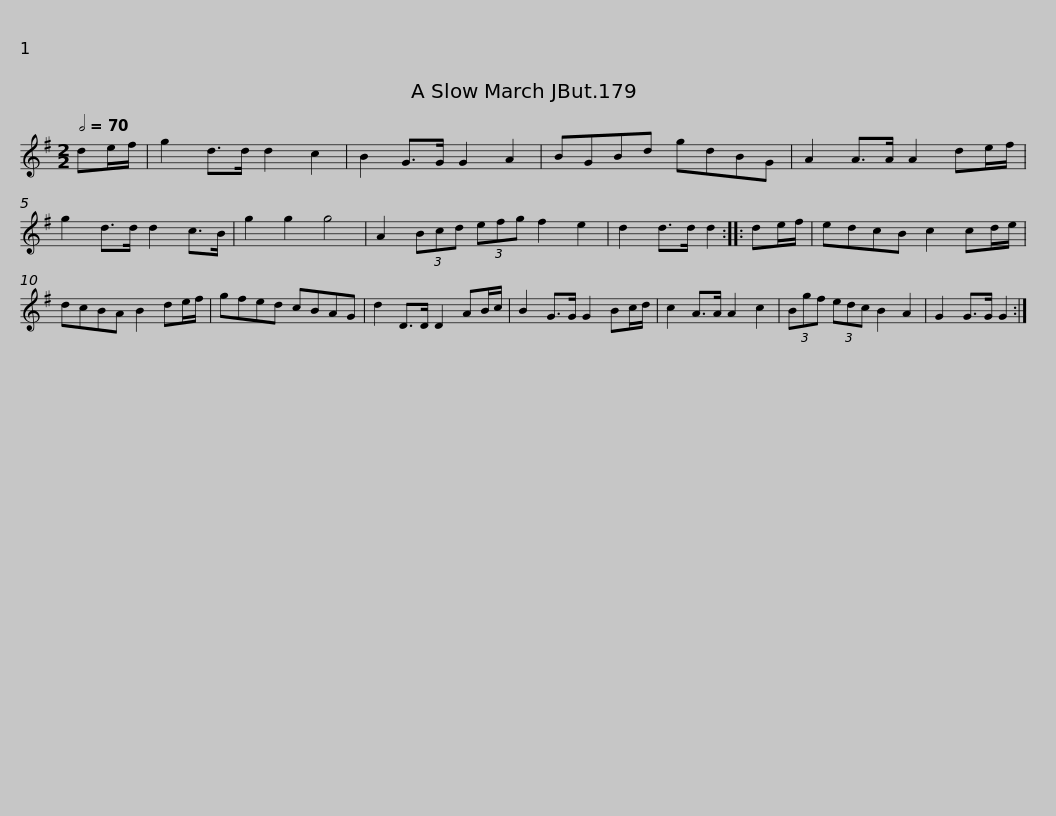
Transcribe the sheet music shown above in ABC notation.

X:1
L:1/8
Q:1/2=70
M:2/2
I:linebreak $
K:G
V:1 treble
V:1
 de/f/ | g2 d>d d2 c2 | B2 G>G G2 A2 | BGBd gdBG | A2 A>A A2 de/f/ | %5
 g2 d>d d2 c>B | g2 g2 g4 |$ A2 (3Bcd (3efg f2 e2 | d2 d>d d2 :: de/f/ | %10
 edcB c2 cd/e/ | dcBA B2 de/f/ | gfed cBAG |$ d2 D>D D2 AB/c/ | B2 G>G G2 Bc/d/ | %15
 c2 A>A A2 c2 | (3Bgf (3edc B2 A2 | G2 G>G G2 :| %18
